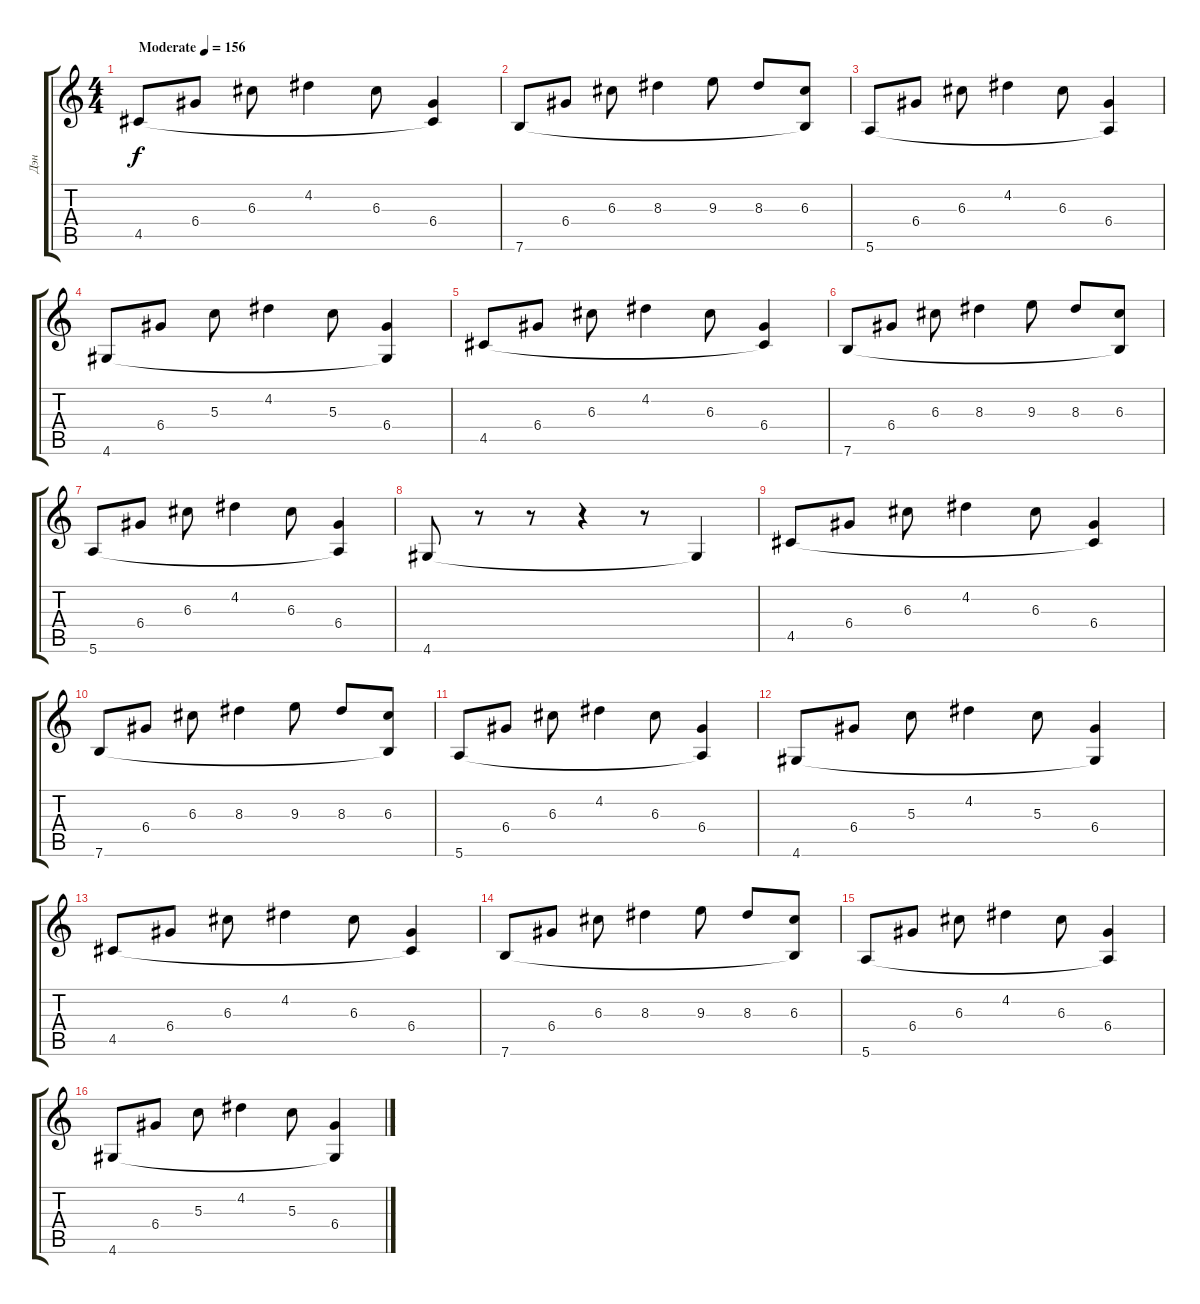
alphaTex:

\track ("Дэн" "Дэн") {instrument acousticguitarsteel}
\staff {score tabs}
\tuning (E4 B3 G3 D3 A2 E2) {hide}
\ts (4 4)
\tempo (156 "Moderate")
\clef g2
\ks c
4.5.8{dy f instrument acousticguitarsteel} 6.4.8 6.3.8 4.2.4 6.3.8 (6.4 4.5{t}).4 |
7.6.8 6.4.8 6.3.8 8.3.4 9.3.8 8.3.8 (6.3 7.6{t}).8 |
5.6.8 6.4.8 6.3.8 4.2.4 6.3.8 (6.4 5.6{t}).4 |
4.6.8 6.4.8 5.3.8 4.2.4 5.3.8 (6.4 4.6{t}).4 |
4.5.8 6.4.8 6.3.8 4.2.4 6.3.8 (6.4 4.5{t}).4 |
7.6.8 6.4.8 6.3.8 8.3.4 9.3.8 8.3.8 (6.3 7.6{t}).8 |
5.6.8 6.4.8 6.3.8 4.2.4 6.3.8 (6.4 5.6{t}).4 |
4.6.8 r.8 r.8 r.4 r.8 4.6{t}.4 |
4.5.8 6.4.8 6.3.8 4.2.4 6.3.8 (6.4 4.5{t}).4 |
7.6.8 6.4.8 6.3.8 8.3.4 9.3.8 8.3.8 (6.3 7.6{t}).8 |
5.6.8 6.4.8 6.3.8 4.2.4 6.3.8 (6.4 5.6{t}).4 |
4.6.8 6.4.8 5.3.8 4.2.4 5.3.8 (6.4 4.6{t}).4 |
4.5.8 6.4.8 6.3.8 4.2.4 6.3.8 (6.4 4.5{t}).4 |
7.6.8 6.4.8 6.3.8 8.3.4 9.3.8 8.3.8 (6.3 7.6{t}).8 |
5.6.8 6.4.8 6.3.8 4.2.4 6.3.8 (6.4 5.6{t}).4 |
4.6.8 6.4.8 5.3.8 4.2.4 5.3.8 (6.4 4.6{t}).4
